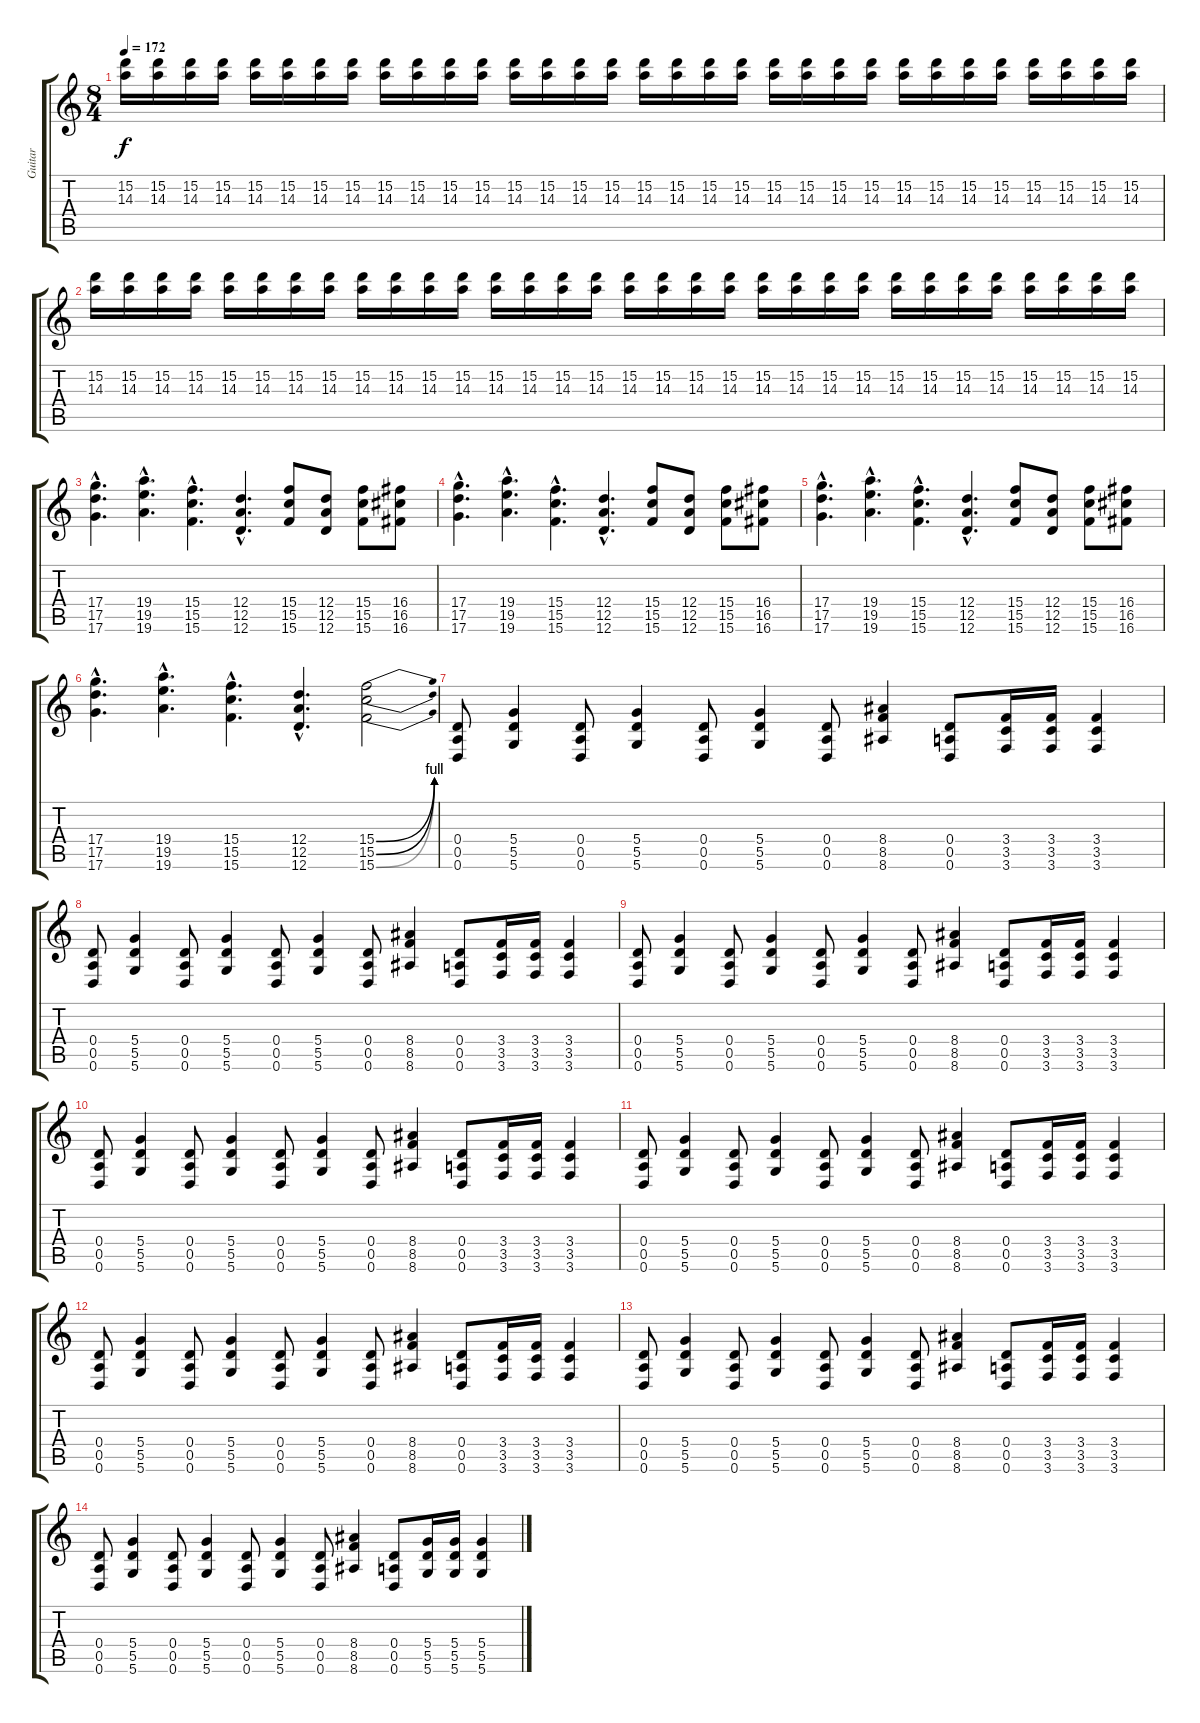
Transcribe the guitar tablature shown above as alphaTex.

\track ("Guitar" "Guitar") {instrument distortionguitar}
\staff {score tabs}
\tuning (E4 B3 G3 D3 A2 D2) {hide}
\ts (8 4)
\tempo 172
\clef g2
\ks c
(15.2 14.3).16{dy f} (15.2 14.3).16 (15.2 14.3).16 (15.2 14.3).16 (15.2 14.3).16 (15.2 14.3).16 (15.2 14.3).16 (15.2 14.3).16 (15.2 14.3).16 (15.2 14.3).16 (15.2 14.3).16 (15.2 14.3).16 (15.2 14.3).16 (15.2 14.3).16 (15.2 14.3).16 (15.2 14.3).16 (15.2 14.3).16 (15.2 14.3).16 (15.2 14.3).16 (15.2 14.3).16 (15.2 14.3).16 (15.2 14.3).16 (15.2 14.3).16 (15.2 14.3).16 (15.2 14.3).16 (15.2 14.3).16 (15.2 14.3).16 (15.2 14.3).16 (15.2 14.3).16 (15.2 14.3).16 (15.2 14.3).16 (15.2 14.3).16 |
(15.2 14.3).16 (15.2 14.3).16 (15.2 14.3).16 (15.2 14.3).16 (15.2 14.3).16 (15.2 14.3).16 (15.2 14.3).16 (15.2 14.3).16 (15.2 14.3).16 (15.2 14.3).16 (15.2 14.3).16 (15.2 14.3).16 (15.2 14.3).16 (15.2 14.3).16 (15.2 14.3).16 (15.2 14.3).16 (15.2 14.3).16 (15.2 14.3).16 (15.2 14.3).16 (15.2 14.3).16 (15.2 14.3).16 (15.2 14.3).16 (15.2 14.3).16 (15.2 14.3).16 (15.2 14.3).16 (15.2 14.3).16 (15.2 14.3).16 (15.2 14.3).16 (15.2 14.3).16 (15.2 14.3).16 (15.2 14.3).16 (15.2 14.3).16 |
(17.4{hac} 17.5{hac} 17.6{hac}).4{d} (19.4{hac} 19.5{hac} 19.6{hac}).4{d} (15.4{hac} 15.5{hac} 15.6{hac}).4{d} (12.4{hac} 12.5{hac} 12.6{hac}).4{d} (15.4 15.5 15.6).8 (12.4 12.5 12.6).8 (15.4 15.5 15.6).8 (16.4 16.5 16.6).8 |
(17.4{hac} 17.5{hac} 17.6{hac}).4{d} (19.4{hac} 19.5{hac} 19.6{hac}).4{d} (15.4{hac} 15.5{hac} 15.6{hac}).4{d} (12.4{hac} 12.5{hac} 12.6{hac}).4{d} (15.4 15.5 15.6).8 (12.4 12.5 12.6).8 (15.4 15.5 15.6).8 (16.4 16.5 16.6).8 |
(17.4{hac} 17.5{hac} 17.6{hac}).4{d} (19.4{hac} 19.5{hac} 19.6{hac}).4{d} (15.4{hac} 15.5{hac} 15.6{hac}).4{d} (12.4{hac} 12.5{hac} 12.6{hac}).4{d} (15.4 15.5 15.6).8 (12.4 12.5 12.6).8 (15.4 15.5 15.6).8 (16.4 16.5 16.6).8 |
(17.4{hac} 17.5{hac} 17.6{hac}).4{d} (19.4{hac} 19.5{hac} 19.6{hac}).4{d} (15.4{hac} 15.5{hac} 15.6{hac}).4{d} (12.4{hac} 12.5{hac} 12.6{hac}).4{d} (15.4{be (bend 0 0 60 4)} 15.5{be (bend 0 0 60 4)} 15.6{be (bend 0 0 60 4)}).2 |
(0.4 0.5 0.6).8 (5.4 5.5 5.6).4 (0.4 0.5 0.6).8 (5.4 5.5 5.6).4 (0.4 0.5 0.6).8 (5.4 5.5 5.6).4 (0.4 0.5 0.6).8 (8.4 8.5 8.6).4 (0.4 0.5 0.6).8 (3.4 3.5 3.6).16 (3.4 3.5 3.6).16 (3.4 3.5 3.6).4 |
(0.4 0.5 0.6).8 (5.4 5.5 5.6).4 (0.4 0.5 0.6).8 (5.4 5.5 5.6).4 (0.4 0.5 0.6).8 (5.4 5.5 5.6).4 (0.4 0.5 0.6).8 (8.4 8.5 8.6).4 (0.4 0.5 0.6).8 (3.4 3.5 3.6).16 (3.4 3.5 3.6).16 (3.4 3.5 3.6).4 |
(0.4 0.5 0.6).8 (5.4 5.5 5.6).4 (0.4 0.5 0.6).8 (5.4 5.5 5.6).4 (0.4 0.5 0.6).8 (5.4 5.5 5.6).4 (0.4 0.5 0.6).8 (8.4 8.5 8.6).4 (0.4 0.5 0.6).8 (3.4 3.5 3.6).16 (3.4 3.5 3.6).16 (3.4 3.5 3.6).4 |
(0.4 0.5 0.6).8 (5.4 5.5 5.6).4 (0.4 0.5 0.6).8 (5.4 5.5 5.6).4 (0.4 0.5 0.6).8 (5.4 5.5 5.6).4 (0.4 0.5 0.6).8 (8.4 8.5 8.6).4 (0.4 0.5 0.6).8 (3.4 3.5 3.6).16 (3.4 3.5 3.6).16 (3.4 3.5 3.6).4 |
(0.4 0.5 0.6).8 (5.4 5.5 5.6).4 (0.4 0.5 0.6).8 (5.4 5.5 5.6).4 (0.4 0.5 0.6).8 (5.4 5.5 5.6).4 (0.4 0.5 0.6).8 (8.4 8.5 8.6).4 (0.4 0.5 0.6).8 (3.4 3.5 3.6).16 (3.4 3.5 3.6).16 (3.4 3.5 3.6).4 |
(0.4 0.5 0.6).8 (5.4 5.5 5.6).4 (0.4 0.5 0.6).8 (5.4 5.5 5.6).4 (0.4 0.5 0.6).8 (5.4 5.5 5.6).4 (0.4 0.5 0.6).8 (8.4 8.5 8.6).4 (0.4 0.5 0.6).8 (3.4 3.5 3.6).16 (3.4 3.5 3.6).16 (3.4 3.5 3.6).4 |
(0.4 0.5 0.6).8 (5.4 5.5 5.6).4 (0.4 0.5 0.6).8 (5.4 5.5 5.6).4 (0.4 0.5 0.6).8 (5.4 5.5 5.6).4 (0.4 0.5 0.6).8 (8.4 8.5 8.6).4 (0.4 0.5 0.6).8 (3.4 3.5 3.6).16 (3.4 3.5 3.6).16 (3.4 3.5 3.6).4 |
(0.4 0.5 0.6).8 (5.4 5.5 5.6).4 (0.4 0.5 0.6).8 (5.4 5.5 5.6).4 (0.4 0.5 0.6).8 (5.4 5.5 5.6).4 (0.4 0.5 0.6).8 (8.4 8.5 8.6).4 (0.4 0.5 0.6).8 (5.4 5.5 5.6).16 (5.4 5.5 5.6).16 (5.4 5.5 5.6).4
